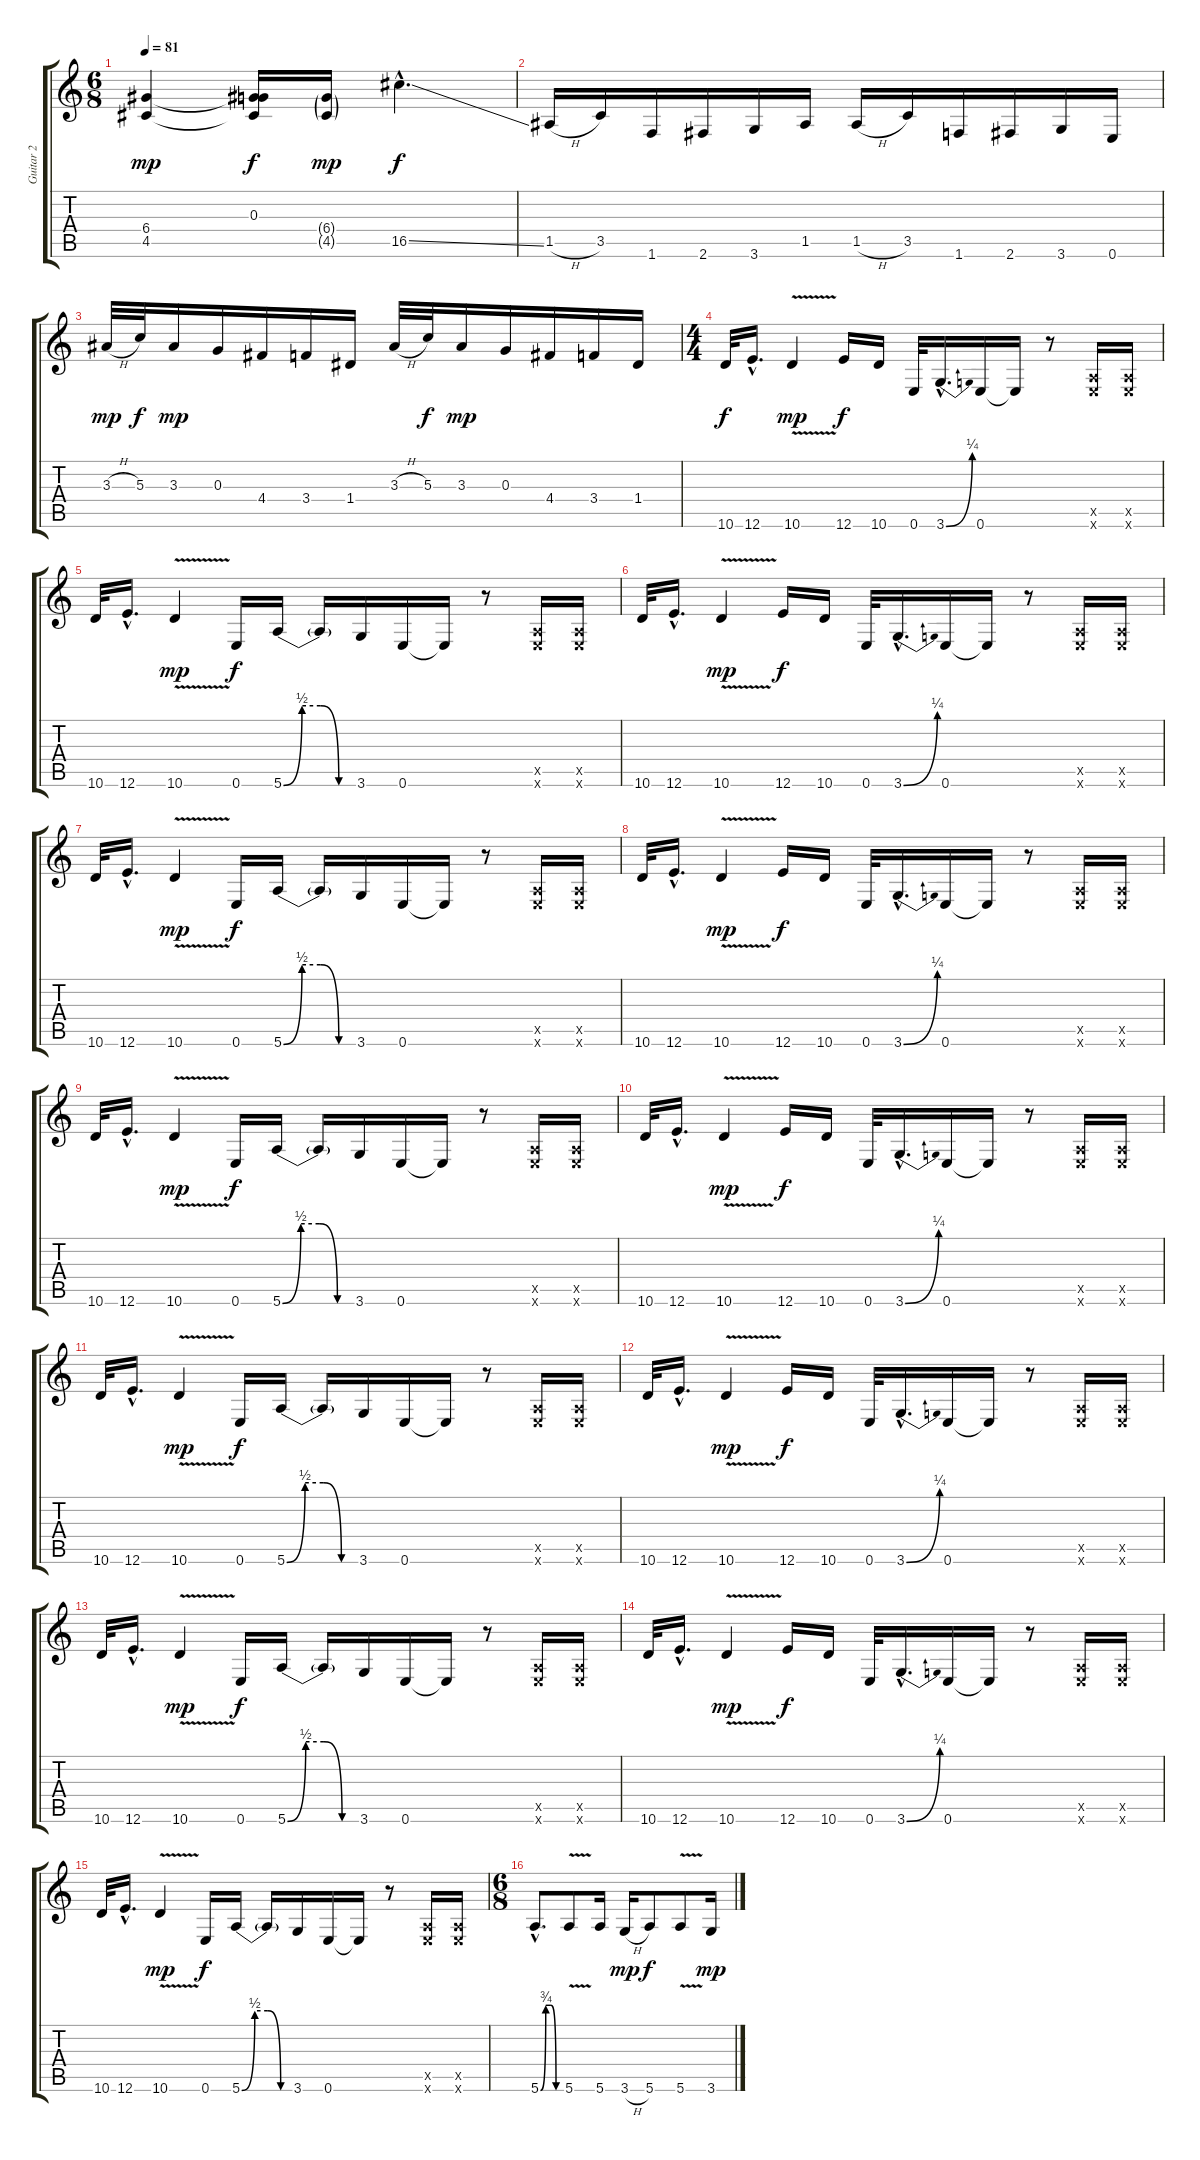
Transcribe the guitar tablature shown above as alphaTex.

\track ("Guitar 2" "Guitar 2") {instrument overdrivenguitar}
\staff {score tabs}
\tuning (E4 B3 G3 D3 A2 E2) {hide}
\ts (6 8)
\tempo 81
\clef g2
\ks c
(6.4 4.5).4{dy mp} (0.3 6.4{t} 4.5{t}).16{dy f} (6.4{g} 4.5{g}).16{dy mp} 16.5{ss hac}.4{d dy f} |
1.5{h}.16 3.5.16 1.6.16 2.6.16 3.6.16 1.5.16 1.5{h}.16 3.5.16 1.6.16 2.6.16 3.6.16 0.6.16 |
3.3{h}.32{dy mp} 5.3.32{dy f} 3.3.16{dy mp} 0.3.16 4.4.16 3.4.16 1.4.16 3.3{h}.32 5.3.32{dy f} 3.3.16{dy mp} 0.3.16 4.4.16 3.4.16 1.4.16 |
\ts (4 4)
10.6.32{dy f} 12.6{hac}.16{d} 10.6{v}.4{dy mp} 12.6.16{dy f} 10.6.16 0.6.32 3.6{be (bend 0 0 60 1) hac}.16{d} 0.6.16 0.6{t}.16 r.8 (0.5{x} 0.6{x}).16 (0.5{x} 0.6{x}).16 |
10.6.32 12.6{hac}.16{d} 10.6{v}.4{dy mp} 0.6.16{dy f} 5.6{be (custom 0 0 15 2 30 2 45 0 60 0)}.16 5.6{t}.16 3.6.16 0.6.16 0.6{t}.16 r.8 (0.5{x} 0.6{x}).16 (0.5{x} 0.6{x}).16 |
10.6.32 12.6{hac}.16{d} 10.6{v}.4{dy mp} 12.6.16{dy f} 10.6.16 0.6.32 3.6{be (bend 0 0 60 1) hac}.16{d} 0.6.16 0.6{t}.16 r.8 (0.5{x} 0.6{x}).16 (0.5{x} 0.6{x}).16 |
10.6.32 12.6{hac}.16{d} 10.6{v}.4{dy mp} 0.6.16{dy f} 5.6{be (custom 0 0 15 2 30 2 45 0 60 0)}.16 5.6{t}.16 3.6.16 0.6.16 0.6{t}.16 r.8 (0.5{x} 0.6{x}).16 (0.5{x} 0.6{x}).16 |
10.6.32 12.6{hac}.16{d} 10.6{v}.4{dy mp} 12.6.16{dy f} 10.6.16 0.6.32 3.6{be (bend 0 0 60 1) hac}.16{d} 0.6.16 0.6{t}.16 r.8 (0.5{x} 0.6{x}).16 (0.5{x} 0.6{x}).16 |
10.6.32 12.6{hac}.16{d} 10.6{v}.4{dy mp} 0.6.16{dy f} 5.6{be (custom 0 0 15 2 30 2 45 0 60 0)}.16 5.6{t}.16 3.6.16 0.6.16 0.6{t}.16 r.8 (0.5{x} 0.6{x}).16 (0.5{x} 0.6{x}).16 |
10.6.32 12.6{hac}.16{d} 10.6{v}.4{dy mp} 12.6.16{dy f} 10.6.16 0.6.32 3.6{be (bend 0 0 60 1) hac}.16{d} 0.6.16 0.6{t}.16 r.8 (0.5{x} 0.6{x}).16 (0.5{x} 0.6{x}).16 |
10.6.32 12.6{hac}.16{d} 10.6{v}.4{dy mp} 0.6.16{dy f} 5.6{be (custom 0 0 15 2 30 2 45 0 60 0)}.16 5.6{t}.16 3.6.16 0.6.16 0.6{t}.16 r.8 (0.5{x} 0.6{x}).16 (0.5{x} 0.6{x}).16 |
10.6.32 12.6{hac}.16{d} 10.6{v}.4{dy mp} 12.6.16{dy f} 10.6.16 0.6.32 3.6{be (bend 0 0 60 1) hac}.16{d} 0.6.16 0.6{t}.16 r.8 (0.5{x} 0.6{x}).16 (0.5{x} 0.6{x}).16 |
10.6.32 12.6{hac}.16{d} 10.6{v}.4{dy mp} 0.6.16{dy f} 5.6{be (custom 0 0 15 2 30 2 45 0 60 0)}.16 5.6{t}.16 3.6.16 0.6.16 0.6{t}.16 r.8 (0.5{x} 0.6{x}).16 (0.5{x} 0.6{x}).16 |
10.6.32 12.6{hac}.16{d} 10.6{v}.4{dy mp} 12.6.16{dy f} 10.6.16 0.6.32 3.6{be (bend 0 0 60 1) hac}.16{d} 0.6.16 0.6{t}.16 r.8 (0.5{x} 0.6{x}).16 (0.5{x} 0.6{x}).16 |
10.6.32 12.6{hac}.16{d} 10.6{v}.4{dy mp} 0.6.16{dy f} 5.6{be (custom 0 0 15 2 30 2 45 0 60 0)}.16 5.6{t}.16 3.6.16 0.6.16 0.6{t}.16 r.8 (0.5{x} 0.6{x}).16 (0.5{x} 0.6{x}).16 |
\ts (6 8)
5.6{be (custom 0 0 15 3 30 3 45 0 60 0) hac}.8{d} 5.6{v}.8 5.6.16 3.6{h}.16{dy mp} 5.6.8{dy f} 5.6{v}.8 3.6.16{dy mp}
